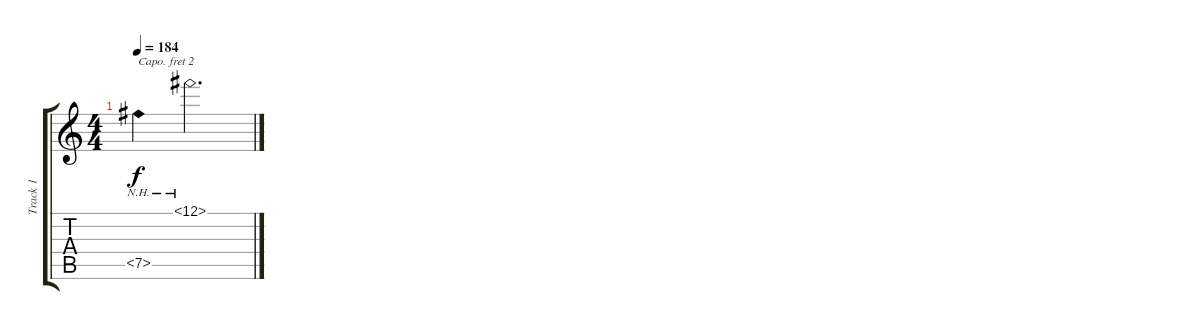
\track ("Track 1" "Track 1") {instrument acousticguitarsteel}
\staff {score tabs}
\capo 2
\tuning (E4 B3 G3 D3 A2 E2) {hide}
\ts (4 4)
\tempo 184
\clef g2
\ks c
7.5{nh}.4{dy f} 12.1{nh}.2{d}
